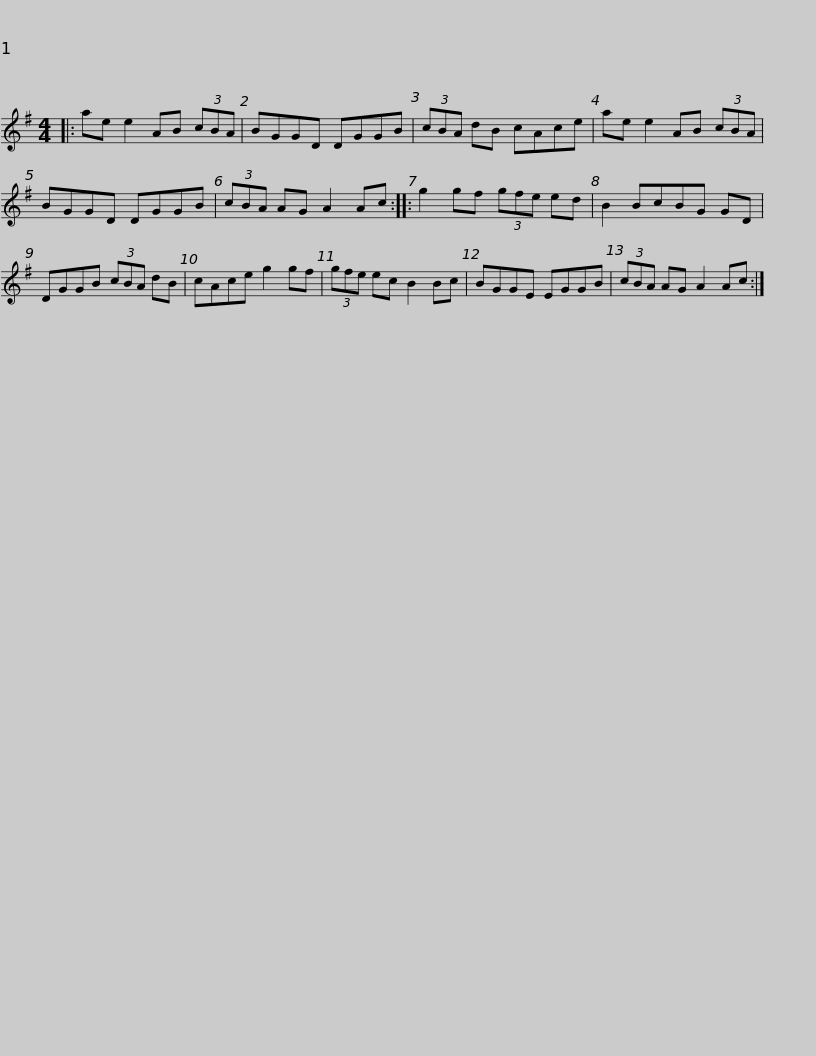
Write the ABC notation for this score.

X:1
L:1/8
M:4/4
I:linebreak $
K:G
V:1 treble
V:1
|: ae e2 AB (3cBA | BGGD DGGB | (3cBA dB cAce | ae e2 AB (3cBA | BGGD DGGB |$ %5
 (3cBA AG A2 Ac :: g2 gf (3gfe ed | B2 BcBG GD | DGGB (3cBA dB | cAce g2 gf |$ %10
 (3gfe ec B2 Bc | BGGE EGGB | (3cBA AG A2 Ac :| %13
